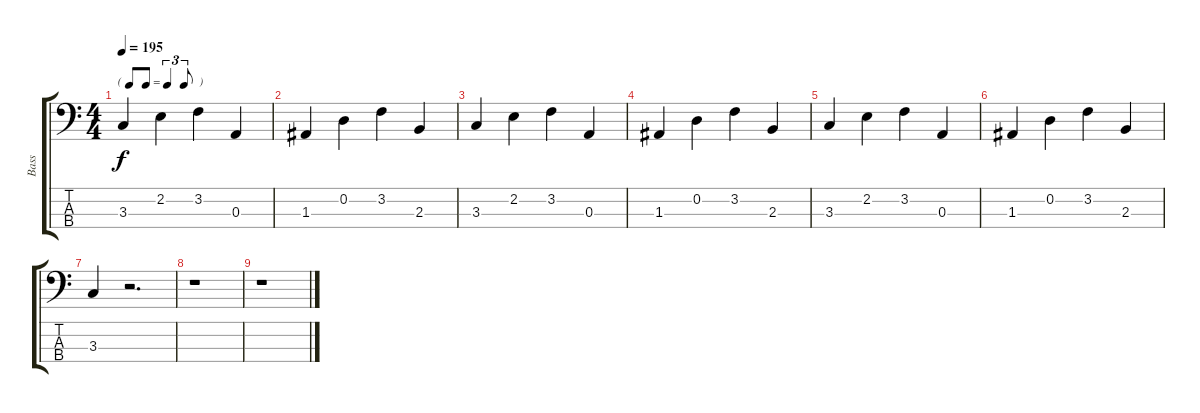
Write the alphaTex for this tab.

\track ("Bass" "Bass") {instrument electricbassfinger}
\staff {score tabs}
\tuning (G2 D2 A1 E1) {hide}
\ts (4 4)
\tf triplet8th
\tempo 195
\clef f4
\ks c
3.3.4{dy f} 2.2.4 3.2.4 0.3.4 |
1.3.4 0.2.4 3.2.4 2.3.4 |
3.3.4 2.2.4 3.2.4 0.3.4 |
1.3.4 0.2.4 3.2.4 2.3.4 |
3.3.4 2.2.4 3.2.4 0.3.4 |
1.3.4 0.2.4 3.2.4 2.3.4 |
3.3.4 r.2{d} |
r.1 |
r.1
